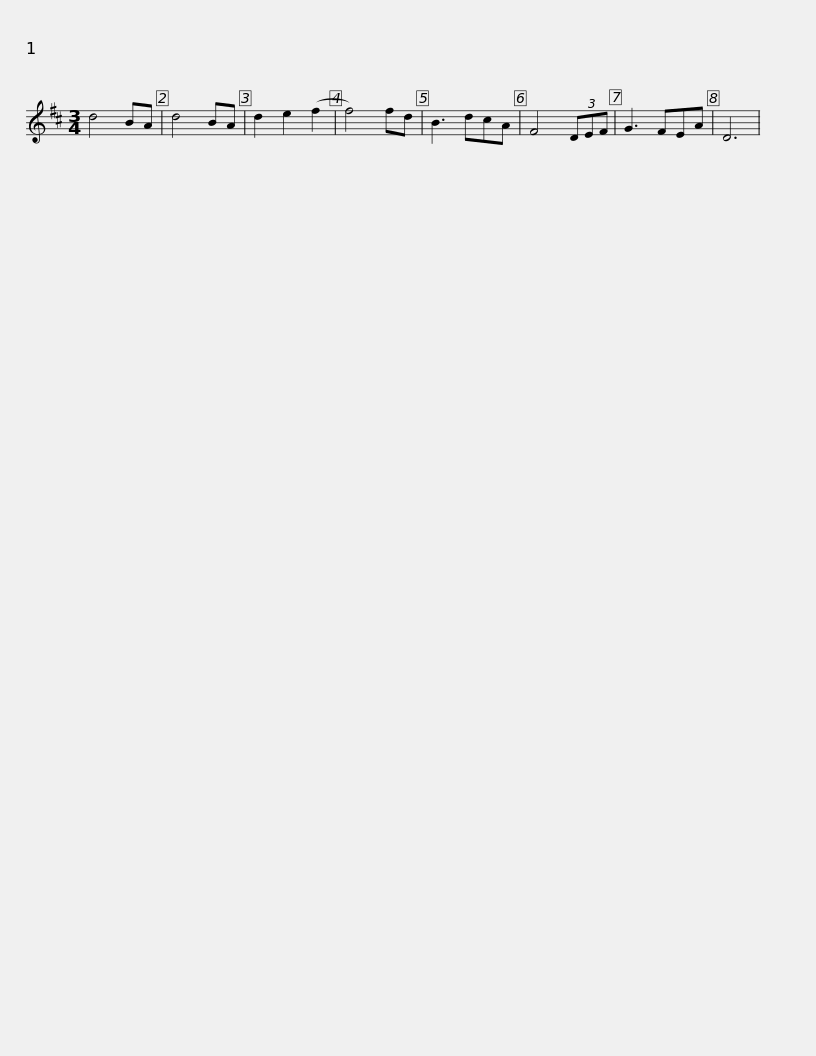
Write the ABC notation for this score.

X:1
L:1/8
M:3/4
I:linebreak $
K:D
V:1 treble
V:1
 d4 BA | d4 BA | d2 e2 (f2 | f4) fd | B3 dcA | %5
 F4 (3DEF | G3 FEA | D6 | %8
